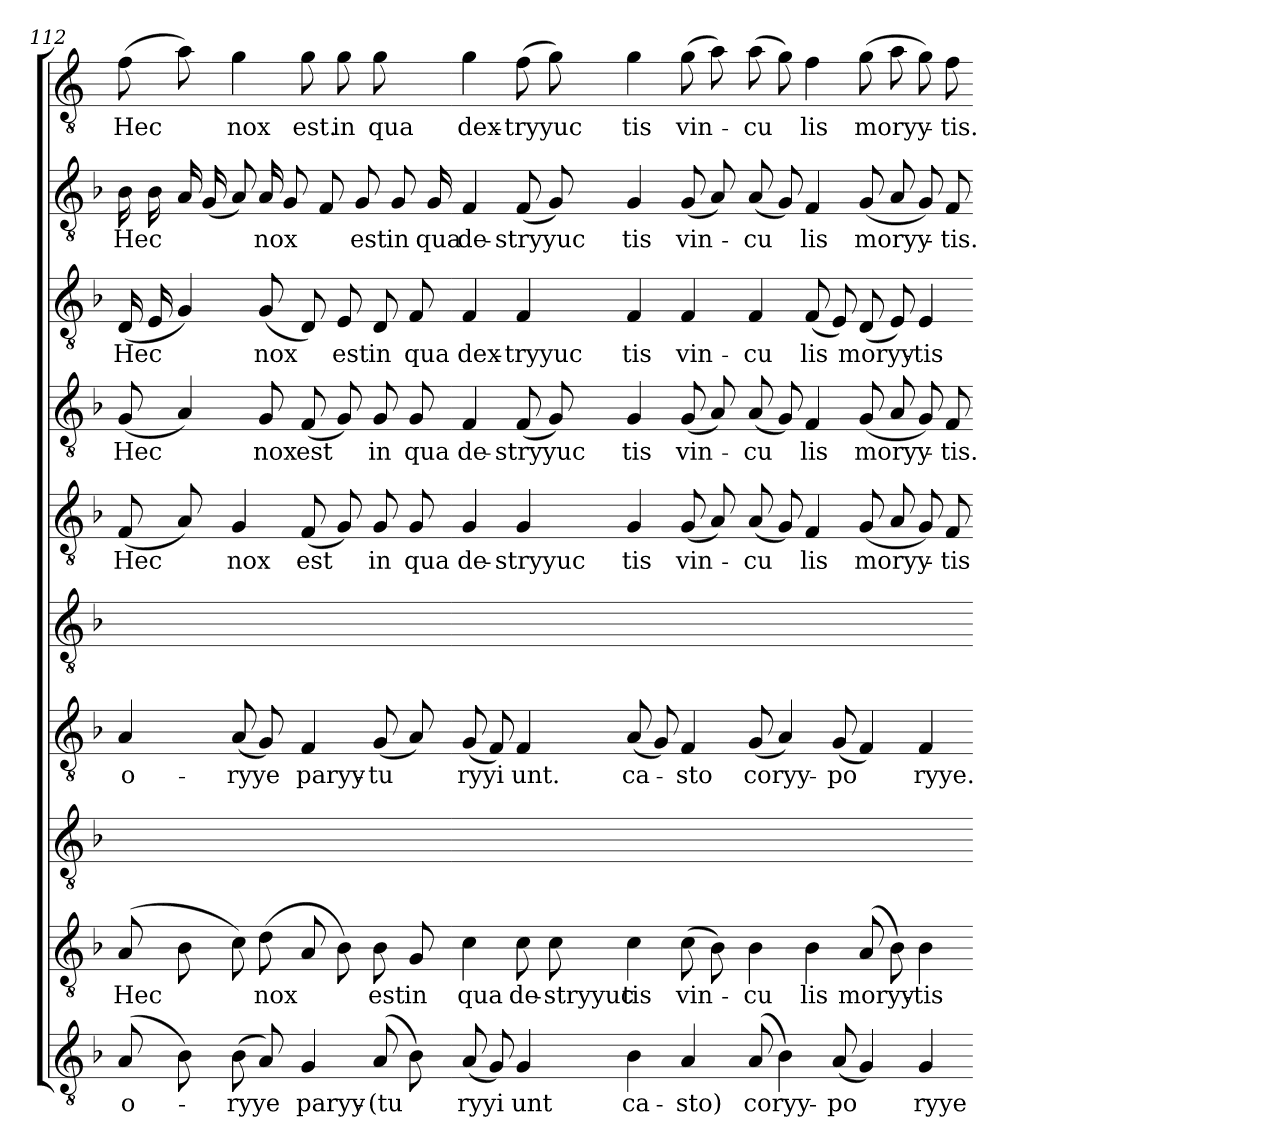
**kern	**text	**kern	**text	**kern	**kern	**text	**kern	**kern	**text	**kern	**text	**kern	**text	**kern	**text	**kern	**text
*part10	*part10	*part9	*part9	*part8	*part7	*part7	*part6	*part5	*part5	*part4	*part4	*part3	*part3	*part2	*part2	*part1	*part1
*staff10	*staff10	*staff9	*staff9	*staff8	*staff7	*staff7	*staff6	*staff5	*staff5	*staff4	*staff4	*staff3	*staff3	*staff2	*staff2	*staff1	*staff1
*clefGv2	*	*clefGv2	*	*clefGv2	*clefGv2	*	*clefGv2	*clefGv2	*	*clefGv2	*	*clefGv2	*	*clefGv2	*	*clefGv2	*
*k[b-]	*	*k[b-]	*	*k[b-]	*k[b-]	*	*k[b-]	*k[b-]	*	*k[b-]	*	*k[b-]	*	*k[b-]	*	*k[]	*
=112	=112	=112	=112	=112	=112	=112	=112	=112	=112	=112	=112	=112	=112	=112	=112	=112	=112
(8A	o-	(8A	Hec	1ryy	4A	o-	1ryy	(8F	Hec	(8G	Hec	(16D	Hec	16B-	Hec	(8f	Hec
.	.	.	.	.	.	.	.	.	.	.	.	16E	.	16B-	.	.	.
8B-)	.	8B-	.	.	.	.	.	8A)	.	4A)	.	4G)	.	16A	.	8a)	.
.	.	.	.	.	.	.	.	.	.	.	.	.	.	(16G	.	.	.
(8B-	-ryye	8c)	.	.	(8A	-ryye	.	4G	nox	.	.	.	.	8A)	.	4g	nox
8A)	.	(8d	nox	.	8G)	.	.	.	.	8G	nox	(8G	nox	16A	nox	.	.
.	.	.	.	.	.	.	.	.	.	.	.	.	.	8G	.	.	.
4G	paryy-	8A	.	.	4F	paryy-	.	(8F	est	(8F	est	8D)	.	.	.	8g	est.
.	.	.	.	.	.	.	.	.	.	.	.	.	.	8F	.	.	.
.	.	8B-)	.	.	.	.	.	8G)	.	8G)	.	8E	est	.	.	8g	in
.	.	.	.	.	.	.	.	.	.	.	.	.	.	8G	est	.	.
(8A	(tu	8B-	est	.	(8G	tu	.	8G	in	8G	in	8D	in	.	.	8g	qua
.	.	.	.	.	.	.	.	.	.	.	.	.	.	8G	in	.	.
8B-)	.	8G	in	.	8A)	.	.	8G	qua	8G	qua	8F	qua	.	.	8ryy	.
.	.	.	.	.	.	.	.	.	.	.	.	.	.	16G	qua	.	.
=113-	=113-	=113-	=113-	=113-	=113-	=113-	=113-	=113-	=113-	=113-	=113-	=113-	=113-	=113-	=113-	=113-	=113-
(8A	ryyi	4c	qua	1ryy	(8G	ryyi	1ryy	4G	de-	4F	de-	4F	dex-	4F	de-	4g	dex-
8G)	.	.	.	.	8F)	.	.	.	.	.	.	.	.	.	.	.	.
4G	-unt	8c	de-	.	4F	-unt.	.	4G	stryyuc	(8F	stryyuc	4F	tryyuc	(8F	stryyuc	(8f	tryyuc
.	.	8c	stryyuc	.	.	.	.	.	.	8G)	.	.	.	8G)	.	8g)	.
4B-	ca-	4c	-tis	.	(8A	ca-	.	4G	-tis	4G	-tis	4F	-tis	4G	-tis	4g	-tis
.	.	.	.	.	8G)	.	.	.	.	.	.	.	.	.	.	.	.
4A	-sto)	(8c	vin-	.	4F	-sto	.	(8G	vin-	(8G	vin-	4F	vin-	(8G	vin-	(8g	vin-
.	.	8B-)	.	.	.	.	.	8A)	.	8A)	.	.	.	8A)	.	8a)	.
=114-	=114-	=114-	=114-	=114-	=114-	=114-	=114-	=114-	=114-	=114-	=114-	=114-	=114-	=114-	=114-	=114-	=114-
(8A	coryy-	4B-	cu	1ryy	(8G	coryy-	1ryy	(8A	cu	(8A	cu	4F	cu	(8A	cu	(8a	cu
4B-)	.	.	.	.	4A)	.	.	8G)	.	8G)	.	.	.	8G)	.	8g)	.
.	.	4B-	-lis	.	.	.	.	4F	-lis	4F	-lis	(8F	-lis	4F	-lis	4f	-lis
(8A	po	.	.	.	(8G	po	.	.	.	.	.	8E)	.	.	.	.	.
4G)	.	(8A	moryy-	.	4F)	.	.	(8G	moryy-	(8G	moryy-	(8D	moryy-	(8G	moryy-	(8g	moryy-
.	.	8B-)	.	.	.	.	.	8A	.	8A	.	8E)	.	8A	.	8a	.
4G	-ryye	4B-	-tis	.	4F	-ryye.	.	8G)	.	8G)	.	4E	-tis	8G)	.	8g)	.
.	.	.	.	.	.	.	.	8F	-tis	8F	-tis.	.	.	8F	-tis.	8f	-tis.
=-	=-	=-	=-	=-	=-	=-	=-	=-	=-	=-	=-	=-	=-	=-	=-	=-	=-
*-	*-	*-	*-	*-	*-	*-	*-	*-	*-	*-	*-	*-	*-	*-	*-	*-	*-
